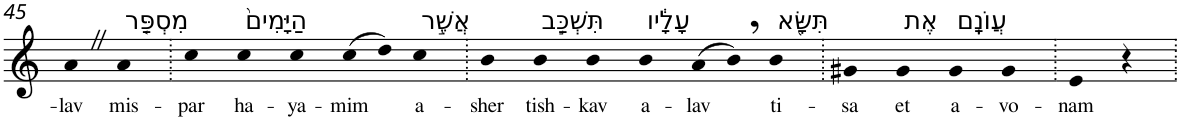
**kern	**text
*part1	*part1
*staff1	*staff1
*I"Piano	*
*I'Pno	*
!!LO:PB:g=z
*clefG2	*
*k[]	*
=45	=45
!	!LO:LY:b
4aZ	-lav
!LO:TX:a:t=מִסְפַּ֤ר	!
!	!LO:LY:b
4a	mis-
=46.	=46.
!	!LO:LY:b
4cc	-par
!LO:TX:a:t=הַיָּמִים֙	!
!	!LO:LY:b
4cc	ha-
!	!LO:LY:b
4cc	-ya-
!	!LO:LY:b
(>8cc	-mim
8dd)	.
!LO:TX:a:t=אֲשֶׁ֣ר	!
!	!LO:LY:b
4cc	a-
=47.	=47.
!	!LO:LY:b
4b	-sher
!LO:TX:a:t=תִּשְׁכַּ֣ב	!
!	!LO:LY:b
4b	tish-
!	!LO:LY:b
4b	-kav
!LO:TX:a:t=עָלָ֔יו	!
!	!LO:LY:b
4b	a-
!	!LO:LY:b
(>8a	-lav
8b,)	.
!LO:TX:a:t=תִּשָּׂ֖א	!
!	!LO:LY:b
4b	ti-
=48.	=48.
!	!LO:LY:b
4g#X	-sa
!LO:TX:a:t=אֶת	!
!	!LO:LY:b
4g#	et
!LO:TX:a:t=עֲוֺנָֽם	!
!	!LO:LY:b
4g#	a-
!	!LO:LY:b
4g#	-vo-
=49.	=49.
!	!LO:LY:b
4e	-nam
4r	.
=.	=.
*-	*-
